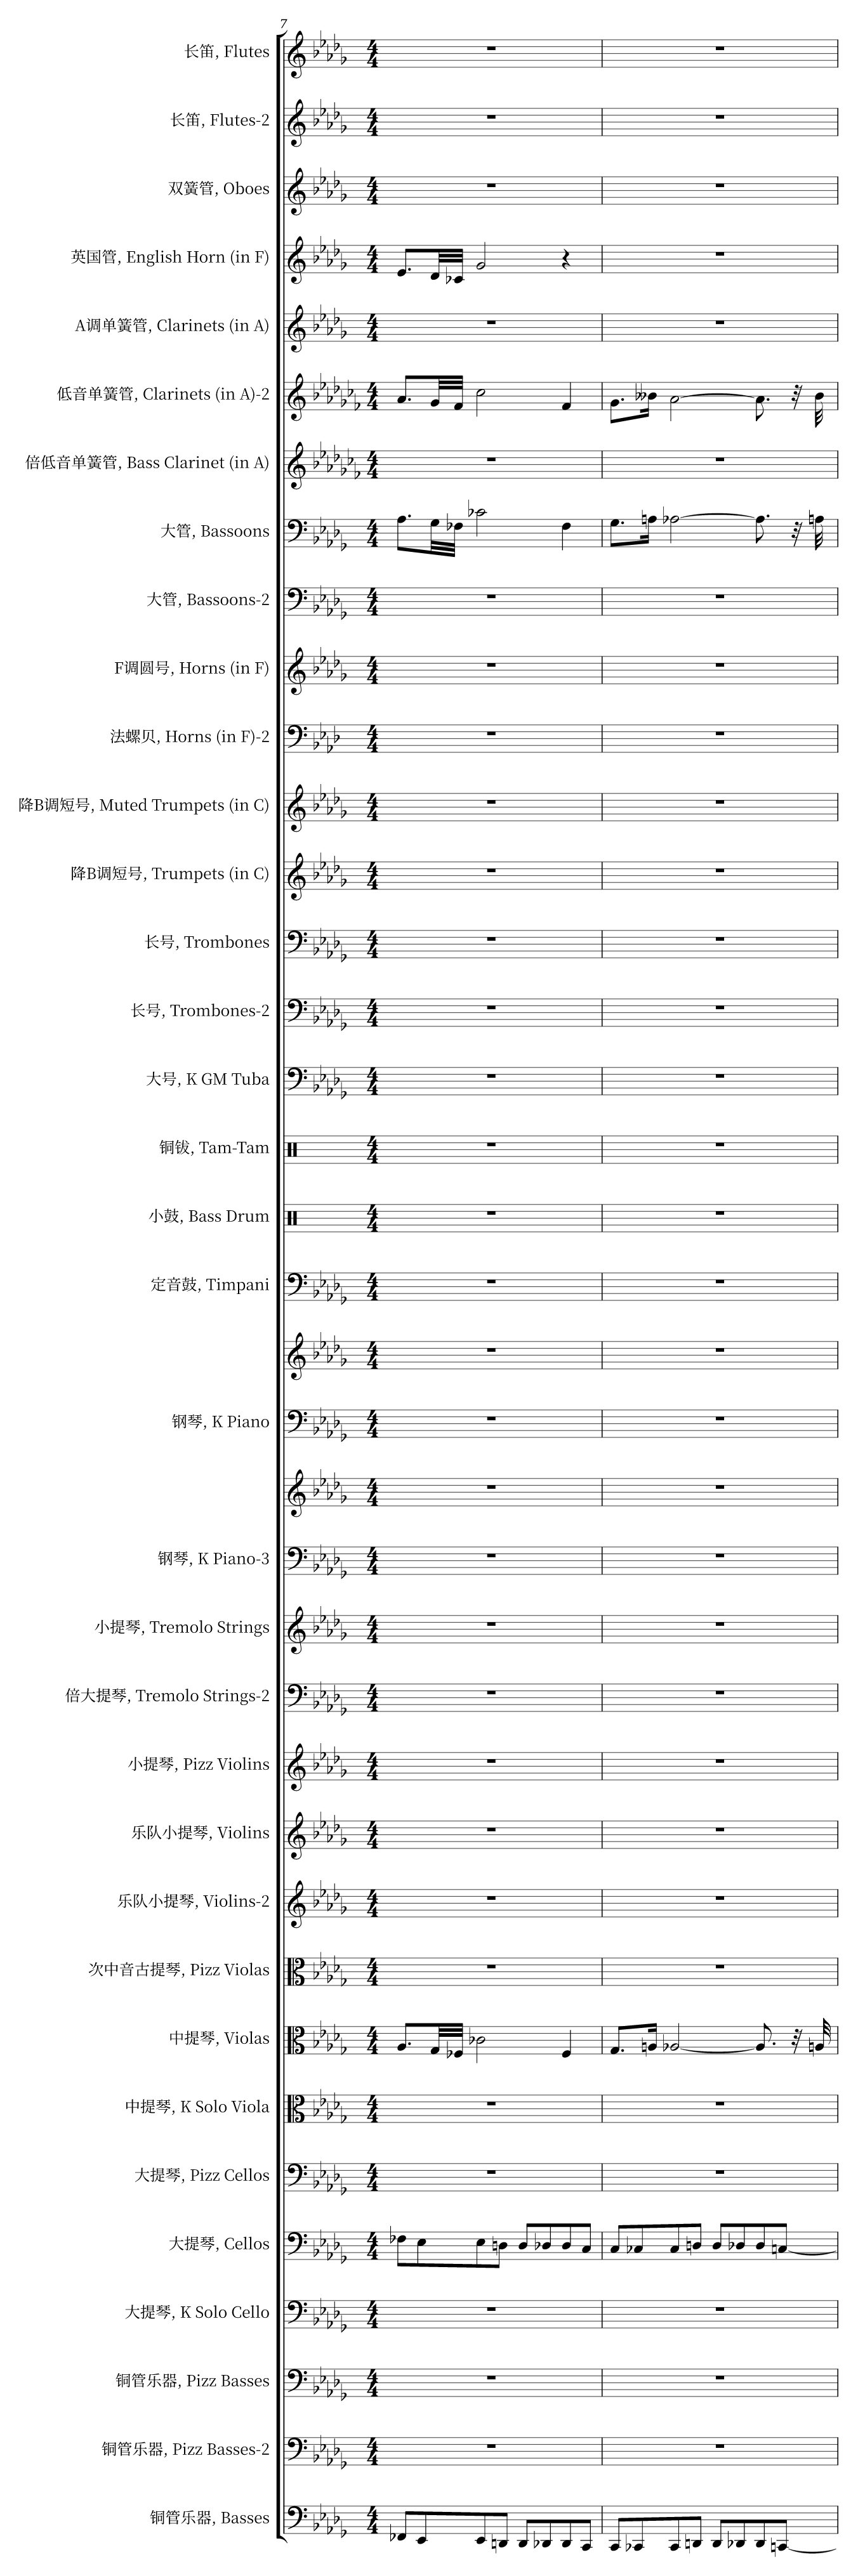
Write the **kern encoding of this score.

**kern	**kern	**kern	**kern	**kern	**kern	**kern	**kern	**kern	**kern	**kern	**kern	**kern	**kern	**kern	**kern	**kern	**kern	**kern	**kern	**kern	**kern	**kern	**kern	**kern	**kern	**kern	**kern	**kern	**kern	**kern	**kern	**kern	**kern	**kern	**kern	**kern
*part35	*part34	*part33	*part32	*part31	*part30	*part29	*part28	*part27	*part26	*part25	*part24	*part23	*part22	*part21	*part21	*part20	*part20	*part19	*part18	*part17	*part16	*part15	*part14	*part13	*part12	*part11	*part10	*part9	*part8	*part7	*part6	*part5	*part4	*part3	*part2	*part1
*staff37	*staff36	*staff35	*staff34	*staff33	*staff32	*staff31	*staff30	*staff29	*staff28	*staff27	*staff26	*staff25	*staff24	*staff23	*staff22	*staff21	*staff20	*staff19	*staff18	*staff17	*staff16	*staff15	*staff14	*staff13	*staff12	*staff11	*staff10	*staff9	*staff8	*staff7	*staff6	*staff5	*staff4	*staff3	*staff2	*staff1
*I"铜管乐器, Basses	*I"铜管乐器, Pizz Basses-2	*I"铜管乐器, Pizz Basses	*I"大提琴, K Solo Cello	*I"大提琴, Cellos	*I"大提琴, Pizz Cellos	*I"中提琴, K Solo Viola	*I"中提琴, Violas	*I"次中音古提琴, Pizz Violas	*I"乐队小提琴, Violins-2	*I"乐队小提琴, Violins	*I"小提琴, Pizz Violins	*I"倍大提琴, Tremolo Strings-2	*I"小提琴, Tremolo Strings	*I"钢琴, K Piano-3	*	*I"钢琴, K Piano	*	*I"定音鼓, Timpani	*I"小鼓, Bass Drum	*I"铜钹, Tam-Tam	*I"大号, K GM Tuba	*I"长号, Trombones-2	*I"长号, Trombones	*I"降B调短号, Trumpets (in C)	*I"降B调短号, Muted Trumpets (in C)	*I"法螺贝, Horns (in F)-2	*I"F调圆号, Horns (in F)	*I"大管, Bassoons-2	*I"大管, Bassoons	*I"倍低音单簧管, Bass Clarinet (in A)	*I"低音单簧管, Clarinets (in A)-2	*I"A调单簧管, Clarinets (in A)	*I"英国管, English Horn (in F)	*I"双簧管, Oboes	*I"长笛, Flutes-2	*I"长笛, Flutes
*	*	*	*	*	*	*I'Vla.	*I'Vla.	*	*I'Vlns.	*I'Vlns.	*I'Vln.	*	*	*I'Pno.	*	*I'Pno.	*	*I'Timp.	*	*	*I'Tba.	*I'Tbn.	*I'Tbn.	*	*	*I'Hor.	*I'F Hn.	*I'Bsn.	*I'Bsn.	*	*	*I'A Cl.	*I'E. Hn.	*I'Ob.	*I'Fl.	*I'Fl.
*clefF4	*clefF4	*clefF4	*clefF4	*clefF4	*clefF4	*clefC3	*clefC3	*clefC3	*clefG2	*clefG2	*clefG2	*clefF4	*clefG2	*clefF4	*clefG2	*clefF4	*clefG2	*clefF4	*clefX	*clefX	*clefF4	*clefF4	*clefF4	*clefG2	*clefG2	*clefF4	*clefG2	*clefF4	*clefF4	*clefG2	*clefG2	*clefG2	*clefG2	*clefG2	*clefG2	*clefG2
*	*	*	*	*	*	*	*	*	*	*	*	*ITrd7c12	*	*	*	*	*	*	*	*	*	*	*	*ITrd1c2	*ITrd1c2	*ITrd4c7	*ITrd4c7	*	*	*ITrd15c26	*ITrd8c14	*ITrd2c3	*ITrd4c7	*	*	*
*k[b-e-a-d-g-]	*k[b-e-a-d-g-]	*k[b-e-a-d-g-]	*k[b-e-a-d-g-]	*k[b-e-a-d-g-]	*k[b-e-a-d-g-]	*k[b-e-a-d-g-]	*k[b-e-a-d-g-]	*k[b-e-a-d-g-]	*k[b-e-a-d-g-]	*k[b-e-a-d-g-]	*k[b-e-a-d-g-]	*k[b-e-a-d-g-]	*k[b-e-a-d-g-]	*k[b-e-a-d-g-]	*k[b-e-a-d-g-]	*k[b-e-a-d-g-]	*k[b-e-a-d-g-]	*k[b-e-a-d-g-]	*k[]	*k[]	*k[b-e-a-d-g-]	*k[b-e-a-d-g-]	*k[b-e-a-d-g-]	*k[b-e-a-d-g-c-f-]	*k[b-e-a-d-g-c-f-]	*k[b-e-a-d-g-]	*k[b-e-a-d-g-c-]	*k[b-e-a-d-g-]	*k[b-e-a-d-g-]	*k[b-e-a-d-g-c-f-]	*k[b-e-a-d-g-c-f-]	*k[b-e-]	*k[b-e-a-d-g-c-]	*k[b-e-a-d-g-]	*k[b-e-a-d-g-]	*k[b-e-a-d-g-]
*M4/4	*M4/4	*M4/4	*M4/4	*M4/4	*M4/4	*M4/4	*M4/4	*M4/4	*M4/4	*M4/4	*M4/4	*M4/4	*M4/4	*M4/4	*M4/4	*M4/4	*M4/4	*M4/4	*M4/4	*M4/4	*M4/4	*M4/4	*M4/4	*M4/4	*M4/4	*M4/4	*M4/4	*M4/4	*M4/4	*M4/4	*M4/4	*M4/4	*M4/4	*M4/4	*M4/4	*M4/4
*MM62	*MM62	*MM62	*MM62	*MM62	*MM62	*MM62	*MM62	*MM62	*MM62	*MM62	*MM62	*MM62	*MM62	*MM62	*MM62	*MM62	*MM62	*MM62	*MM62	*MM62	*MM62	*MM62	*MM62	*MM62	*MM62	*MM62	*MM62	*MM62	*MM62	*MM62	*MM62	*MM62	*MM62	*MM62	*MM62	*MM62
=7	=7	=7	=7	=7	=7	=7	=7	=7	=7	=7	=7	=7	=7	=7	=7	=7	=7	=7	=7	=7	=7	=7	=7	=7	=7	=7	=7	=7	=7	=7	=7	=7	=7	=7	=7	=7
8FF-X/L	1r	1r	1r	8F-X\L	1r	1r	8.A-/L	1r	1r	1r	1r	1r	1r	1r	1r	1r	1r	1r	1r	1r	1r	1r	1r	1r	1r	1r	1r	1r	8.A-\L	1r	8.A-/L	1r	8.A-/L	1r	1r	1r
8EE-/	.	.	.	8E-\	.	.	.	.	.	.	.	.	.	.	.	.	.	.	.	.	.	.	.	.	.	.	.	.	.	.	.	.	.	.	.	.
.	.	.	.	.	.	.	32G-/LL	.	.	.	.	.	.	.	.	.	.	.	.	.	.	.	.	.	.	.	.	.	32G-\LL	.	32G-/LL	.	32G-/LL	.	.	.
.	.	.	.	.	.	.	32F-X/JJJ	.	.	.	.	.	.	.	.	.	.	.	.	.	.	.	.	.	.	.	.	.	32F-X\JJJ	.	32F-/JJJ	.	32F-X/JJJ	.	.	.
8EE-/	.	.	.	8E-\	.	.	2c-X\	.	.	.	.	.	.	.	.	.	.	.	.	.	.	.	.	.	.	.	.	.	2c-X\	.	2c-\	.	2c-/	.	.	.
8DDn/J	.	.	.	8Dn\J	.	.	.	.	.	.	.	.	.	.	.	.	.	.	.	.	.	.	.	.	.	.	.	.	.	.	.	.	.	.	.	.
8DD/L	.	.	.	8D/L	.	.	.	.	.	.	.	.	.	.	.	.	.	.	.	.	.	.	.	.	.	.	.	.	.	.	.	.	.	.	.	.
8DD-X/	.	.	.	8D-X/	.	.	.	.	.	.	.	.	.	.	.	.	.	.	.	.	.	.	.	.	.	.	.	.	.	.	.	.	.	.	.	.
8DD-/	.	.	.	8D-/	.	.	4F-/	.	.	.	.	.	.	.	.	.	.	.	.	.	.	.	.	.	.	.	.	.	4F-\	.	4F-/	.	4r	.	.	.
8CC/J	.	.	.	8C/J	.	.	.	.	.	.	.	.	.	.	.	.	.	.	.	.	.	.	.	.	.	.	.	.	.	.	.	.	.	.	.	.
!!LO:PB:g=z
=8	=8	=8	=8	=8	=8	=8	=8	=8	=8	=8	=8	=8	=8	=8	=8	=8	=8	=8	=8	=8	=8	=8	=8	=8	=8	=8	=8	=8	=8	=8	=8	=8	=8	=8	=8	=8
8CC/L	1r	1r	1r	8C/L	1r	1r	8.G-/L	1r	1r	1r	1r	1r	1r	1r	1r	1r	1r	1r	1r	1r	1r	1r	1r	1r	1r	1r	1r	1r	8.G-\L	1r	8.G-\L	1r	1r	1r	1r	1r
8CC-X/	.	.	.	8C-X/	.	.	.	.	.	.	.	.	.	.	.	.	.	.	.	.	.	.	.	.	.	.	.	.	.	.	.	.	.	.	.	.
.	.	.	.	.	.	.	16An/Jk	.	.	.	.	.	.	.	.	.	.	.	.	.	.	.	.	.	.	.	.	.	16An\Jk	.	16B--X\Jk	.	.	.	.	.
8CC-/	.	.	.	8C-/	.	.	[2A-X/	.	.	.	.	.	.	.	.	.	.	.	.	.	.	.	.	.	.	.	.	.	[2A-X\	.	[2A-\	.	.	.	.	.
8DDn/J	.	.	.	8Dn/J	.	.	.	.	.	.	.	.	.	.	.	.	.	.	.	.	.	.	.	.	.	.	.	.	.	.	.	.	.	.	.	.
8DD/L	.	.	.	8D/L	.	.	.	.	.	.	.	.	.	.	.	.	.	.	.	.	.	.	.	.	.	.	.	.	.	.	.	.	.	.	.	.
8DD-X/	.	.	.	8D-X/	.	.	.	.	.	.	.	.	.	.	.	.	.	.	.	.	.	.	.	.	.	.	.	.	.	.	.	.	.	.	.	.
8DD-/	.	.	.	8D-/	.	.	8.A-/]	.	.	.	.	.	.	.	.	.	.	.	.	.	.	.	.	.	.	.	.	.	8.A-\]	.	8.A-\]	.	.	.	.	.
[8CCn/J	.	.	.	[8Cn/J	.	.	.	.	.	.	.	.	.	.	.	.	.	.	.	.	.	.	.	.	.	.	.	.	.	.	.	.	.	.	.	.
.	.	.	.	.	.	.	32r	.	.	.	.	.	.	.	.	.	.	.	.	.	.	.	.	.	.	.	.	.	32r	.	32r	.	.	.	.	.
.	.	.	.	.	.	.	32An/	.	.	.	.	.	.	.	.	.	.	.	.	.	.	.	.	.	.	.	.	.	32An\	.	32B--\	.	.	.	.	.
=	=	=	=	=	=	=	=	=	=	=	=	=	=	=	=	=	=	=	=	=	=	=	=	=	=	=	=	=	=	=	=	=	=	=	=	=
*-	*-	*-	*-	*-	*-	*-	*-	*-	*-	*-	*-	*-	*-	*-	*-	*-	*-	*-	*-	*-	*-	*-	*-	*-	*-	*-	*-	*-	*-	*-	*-	*-	*-	*-	*-	*-
